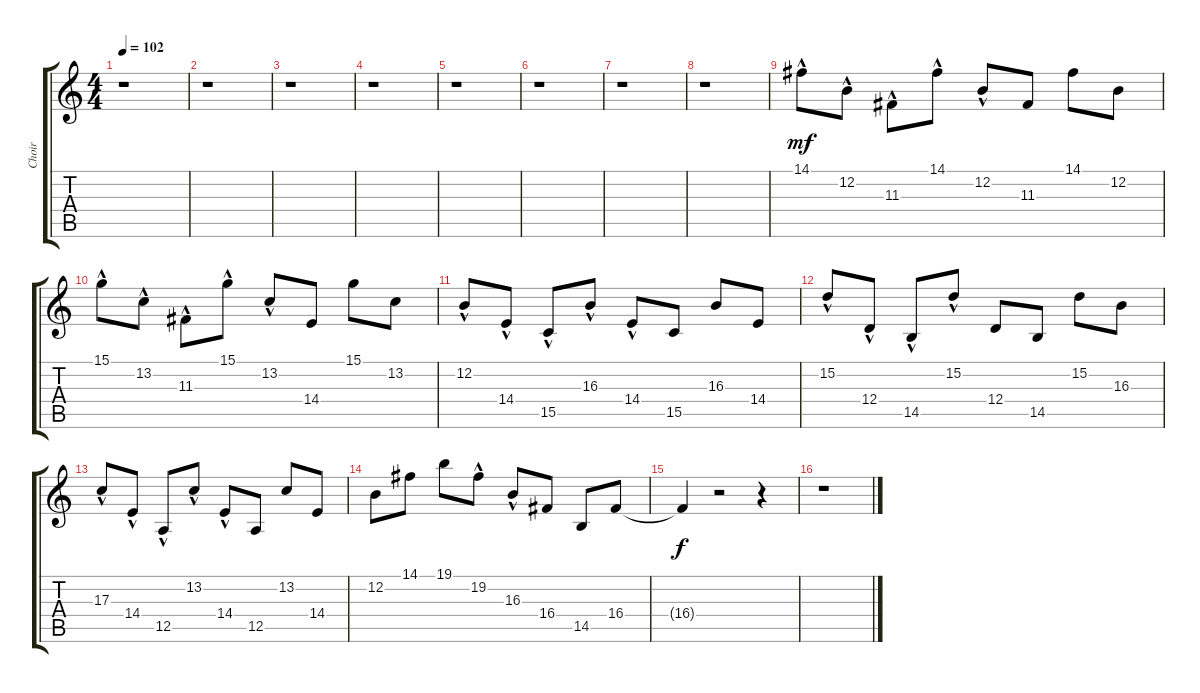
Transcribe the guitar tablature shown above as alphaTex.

\track ("Choir" "Choir") {instrument choiraahs}
\staff {score tabs}
\tuning (E4 B3 G3 D3 A2 E2) {hide}
\ts (4 4)
\tempo 102
\clef g2
\ks c
r.1{dy mf} |
r.1 |
r.1 |
r.1 |
r.1 |
r.1 |
r.1 |
r.1 |
14.1{hac}.8 12.2{hac}.8 11.3{hac}.8 14.1{hac}.8 12.2{hac}.8 11.3.8 14.1.8 12.2.8 |
15.1{hac}.8 13.2{hac}.8 11.3{hac}.8 15.1{hac}.8 13.2{hac}.8 14.4.8 15.1.8 13.2.8 |
12.2{hac}.8 14.4{hac}.8 15.5{hac}.8 16.3{hac}.8 14.4{hac}.8 15.5.8 16.3.8 14.4.8 |
15.2{hac}.8 12.4{hac}.8 14.5{hac}.8 15.2{hac}.8 12.4.8 14.5.8 15.2.8 16.3.8 |
17.3{hac}.8 14.4{hac}.8 12.5{hac}.8 13.2{hac}.8 14.4{hac}.8 12.5.8 13.2.8 14.4.8 |
12.2.8 14.1.8 19.1.8 19.2{hac}.8 16.3{hac}.8 16.4.8 14.5.8 16.4.8 |
16.4{t}.4{dy f} r.2 r.4 |
r.1
